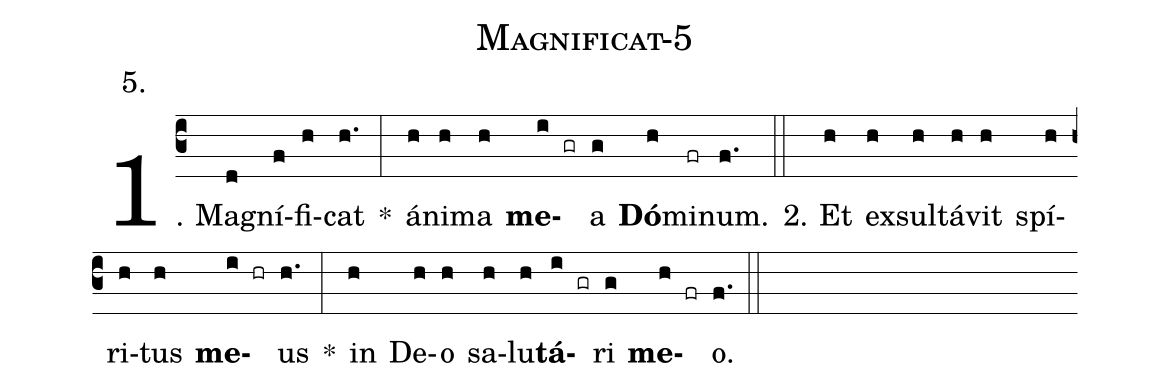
name: Magnificat-5;
annotation: 5.;
%%
(c3)1. Ma(d)gní(f)fi(h)cat(h.) *(:) á(h)ni(h)ma(h) <b>me</b>(i gr)a(g) <b>Dó</b>(h)mi(fr)num.(f.) (::)
2. Et(h) ex(h)sul(h)tá(h)vit(h) spí(h)ri(h)tus(h) <b>me</b>(i hr)us(h.) *(:) in(h) De(h)o(h) sa(h)lu(h)<b>tá</b>(i gr)ri(g) <b>me</b>(h fr)o.(f.) (::)
